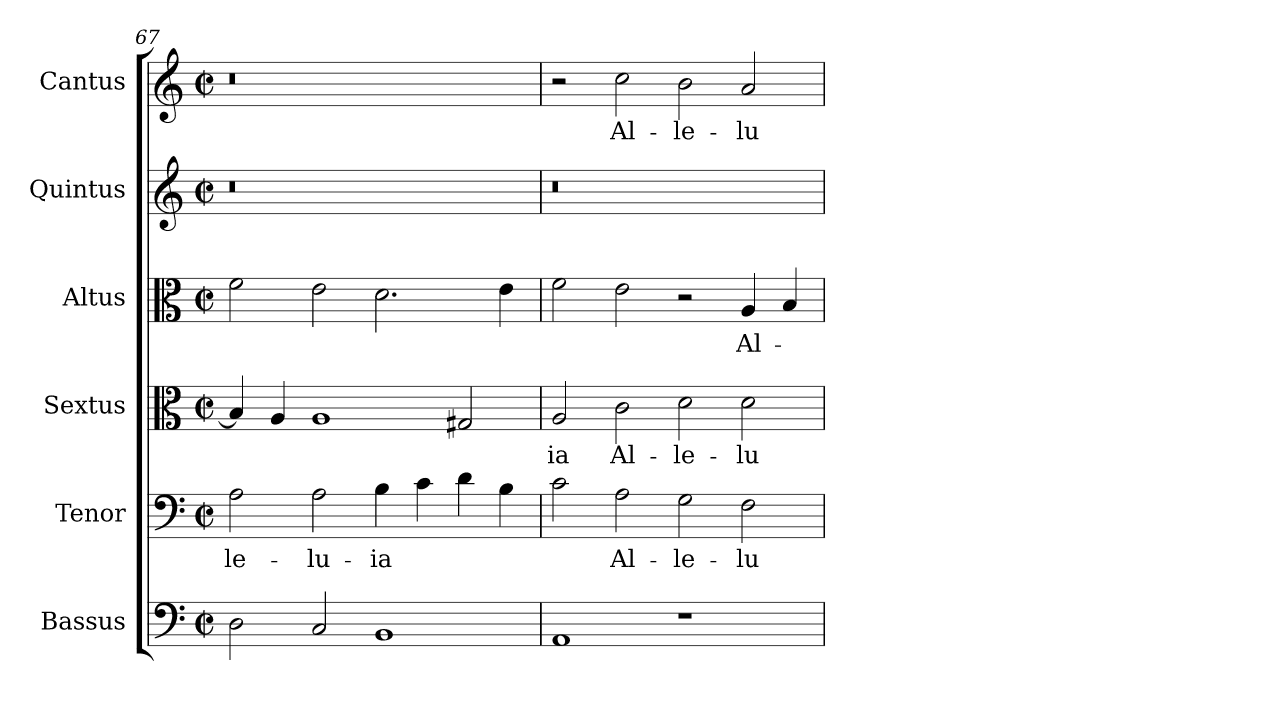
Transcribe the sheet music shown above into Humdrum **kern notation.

**kern	**kern	**text	**kern	**text	**kern	**text	**kern	**kern	**text
*part6	*part5	*part5	*part4	*part4	*part3	*part3	*part2	*part1	*part1
*staff6	*staff5	*staff5	*staff4	*staff4	*staff3	*staff3	*staff2	*staff1	*staff1
*I"Bassus	*I"Tenor	*	*I"Sextus	*	*I"Altus	*	*I"Quintus	*I"Cantus	*
*I'Bassus	*I'Tenor	*	*I'Sextus	*	*I'Altus	*	*I'Quintus	*I'Cantus	*
*clefF4	*clefF4	*	*clefC3	*	*clefC3	*	*clefG2	*clefG2	*
*M2/2	*M2/2	*	*M2/2	*	*M2/2	*	*M2/2	*M2/2	*
*met(c|)	*met(c|)	*	*met(c|)	*	*met(c|)	*	*met(c|)	*met(c|)	*
=67	=67	=67	=67	=67	=67	=67	=67	=67	=67
!	!	!LO:LY:b:cj	!	!	!	!	!	!	!
2D\	2A\	-le-	4B/]	.	2f\	.	0r	0r	.
.	.	.	4A/	.	.	.	.	.	.
!	!	!LO:LY:b:cj	!	!	!	!	!	!	!
2C/	2A\	-lu-	1A	.	2e\	.	.	.	.
!	!	!LO:LY:b:cj	!	!	!	!	!	!	!
1BB	4B\	-ia	.	.	2.d\	.	.	.	.
.	4c\	.	.	.	.	.	.	.	.
.	4d\	.	2G#X/	.	.	.	.	.	.
.	4B\	.	.	.	4e\	.	.	.	.
=68	=68	=68	=68	=68	=68	=68	=68	=68	=68
!	!	!	!	!LO:LY:b:cj	!	!	!	!	!
1AA	2c\	.	2A/	-ia	2f\	.	0r	2r	.
!	!	!LO:LY:b:cj	!	!LO:LY:b:cj	!	!	!	!	!LO:LY:b:cj
.	2A\	Al-	2c\	Al-	2e\	.	.	2cc\	Al-
!	!	!LO:LY:b:cj	!	!LO:LY:b:cj	!	!	!	!	!LO:LY:b:cj
1r	2G\	-le-	2d\	-le-	2r	.	.	2b\	-le-
!	!	!LO:LY:b:cj	!	!LO:LY:b:cj	!	!LO:LY:b:cj	!	!	!LO:LY:b:cj
.	2F\	-lu-	2d\	-lu-	4A/	Al-	.	2a/	-lu-
.	.	.	.	.	4B/	.	.	.	.
=	=	=	=	=	=	=	=	=	=
*-	*-	*-	*-	*-	*-	*-	*-	*-	*-
